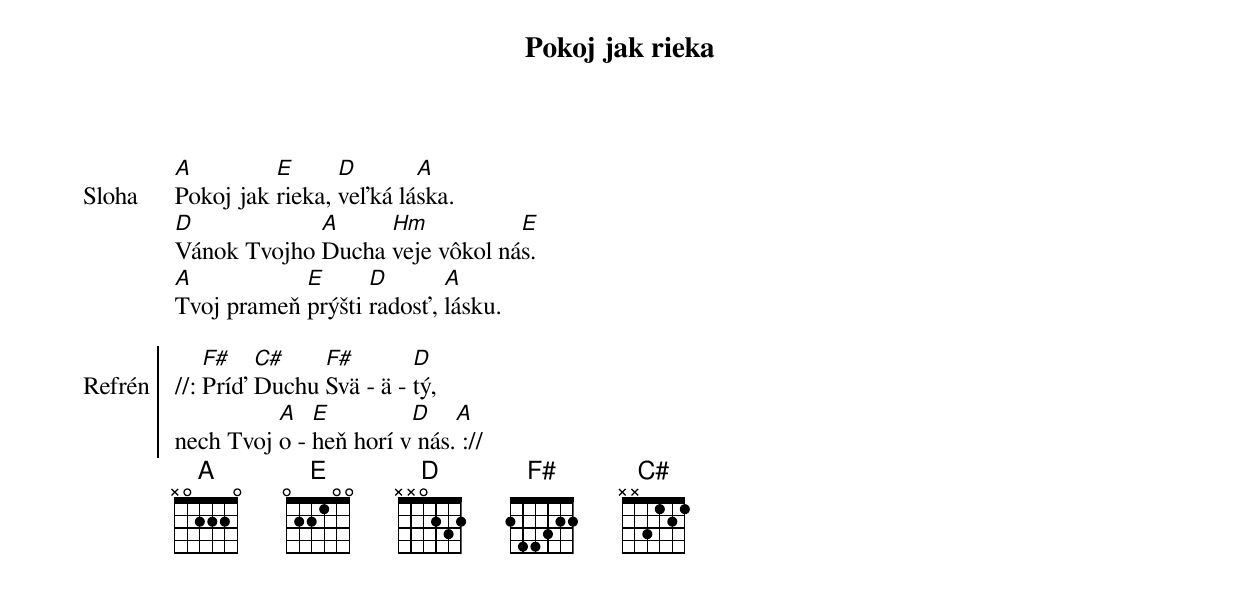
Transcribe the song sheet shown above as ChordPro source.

{title: Pokoj jak rieka}

{start_of_verse: Sloha}
[A]Pokoj jak [E]rieka, [D]veľká lá[A]ska.
[D]Vánok Tvojho [A]Ducha [Hm]veje vôkol ná[E]s.
[A]Tvoj prameň [E]prýšti [D]radosť, [A]lásku.
{end_of_verse}

{start_of_chorus: Refrén}
//: [F#]Príď [C#]Duchu [F#]Svä - ä - [D]tý,
nech Tvoj [A]o - [E]heň horí v[D] nás.[A] ://
{end_of_chorus}
